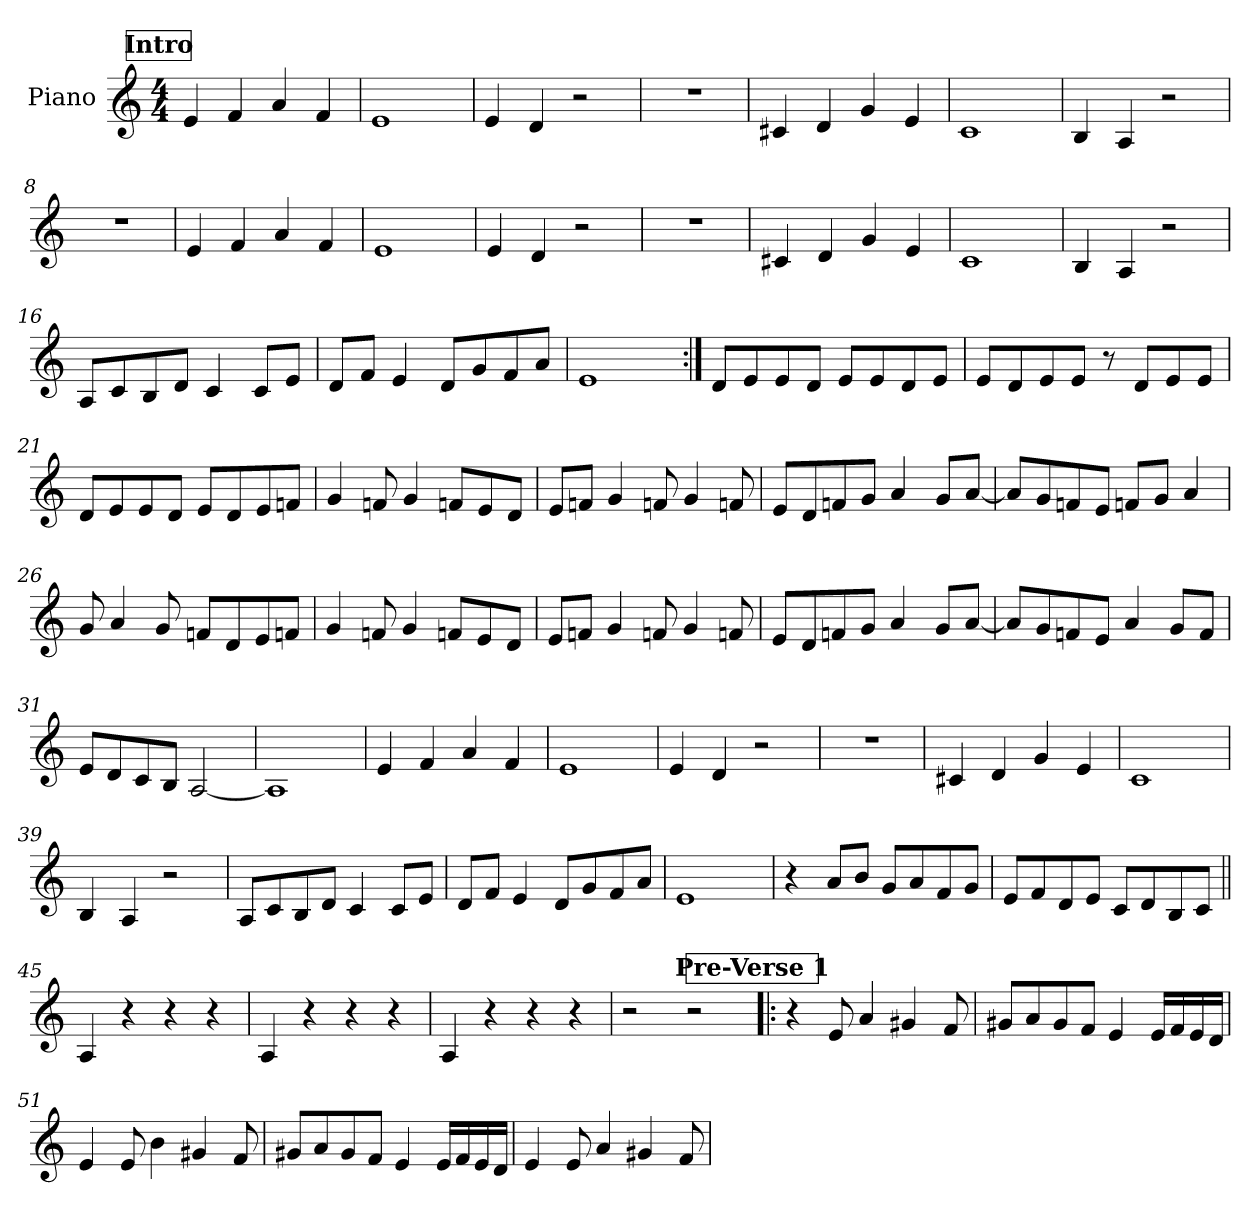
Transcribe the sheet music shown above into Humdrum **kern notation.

**kern
*part1
*staff1
*I"Piano
*I'Pno.
*clefG2
*k[]
*M4/4
*MM160
!!LO:REH:place=s1:a:B:fs=14:t=Intro
=1
4e/
4f/
4a/
4f/
=2
1e
=3
4e/
4d/
2r
=4
1r
=5
4c#X/
4d/
4g/
4e/
=6
1c
=7
4B/
4A/
2r
=8
1r
=9
4e/
4f/
4a/
4f/
=10
1e
=11
4e/
4d/
2r
!!LO:LB:g=z
=12
1r
=13
4c#X/
4d/
4g/
4e/
=14
1c
=15
4B/
4A/
2r
=16
8A/L
8c/
8B/
8d/J
4c/
8c/L
8e/J
=17
8d/L
8f/J
4e/
8d/L
8g/
8f/
8a/J
=18
1e
!!LO:LB:g=z
=19:|!
8d/L
8e/
8e/
8d/J
8e/L
8e/
8d/
8e/J
=20
8e/L
8d/
8e/
8e/J
8r
8d/L
8e/
8e/J
=21
8d/L
8e/
8e/
8d/J
8e/L
8d/
8e/
8fn/J
=22
4g/
8fn/
4g/
8fn/L
8e/
8d/J
=23
8e/L
8fn/J
4g/
8fn/
4g/
8fn/
!!LO:LB:g=z
=24
8e/L
8d/
8fn/
8g/J
4a/
8g/L
[8a/J
=25
8a/L]
8g/
8fn/
8e/J
8fn/L
8g/J
4a/
=26
8g/
4a/
8g/
8fn/L
8d/
8e/
8fn/J
=27
4g/
8fn/
4g/
8fn/L
8e/
8d/J
=28
8e/L
8fn/J
4g/
8fn/
4g/
8fn/
!!LO:LB:g=z
=29
8e/L
8d/
8fn/
8g/J
4a/
8g/L
[8a/J
=30
8a/L]
8g/
8fn/
8e/J
4a/
8g/L
8f/J
=31
8e/L
8d/
8c/
8B/J
[2A/
=32
1A]
!!LO:LB:g=z
=33
4e/
4f/
4a/
4f/
=34
1e
=35
4e/
4d/
2r
=36
1r
=37
4c#X/
4d/
4g/
4e/
=38
1c
=39
4B/
4A/
2r
!!LO:LB:g=z
=40
8A/L
8c/
8B/
8d/J
4c/
8c/L
8e/J
=41
8d/L
8f/J
4e/
8d/L
8g/
8f/
8a/J
=42
1e
=43
4r
8a/L
8b/J
8g/L
8a/
8f/
8g/J
=44
8e/L
8f/
8d/
8e/J
8c/L
8d/
8B/
8c/J
!!LO:LB:g=z
=45||
4A/
4r
4r
4r
=46
4A/
4r
4r
4r
=47
4A/
4r
4r
4r
=48
2r
2r
!!LO:LB:g=z
!!LO:REH:place=s1:a:B:fs=14:t=Pre-Verse 1
=49!|:
4r
8e/
4a/
4g#X/
8f/
=50
8g#X/L
8a/
8g#/
8f/J
4e/
16e/LL
16f/
16e/
16d/JJ
=51
4e/
8e/
4b\
4g#X/
8f/
=52
8g#X/L
8a/
8g#/
8f/J
4e/
16e/LL
16f/
16e/
16d/JJ
=53
4e/
8e/
4a/
4g#X/
8f/
=
*-
